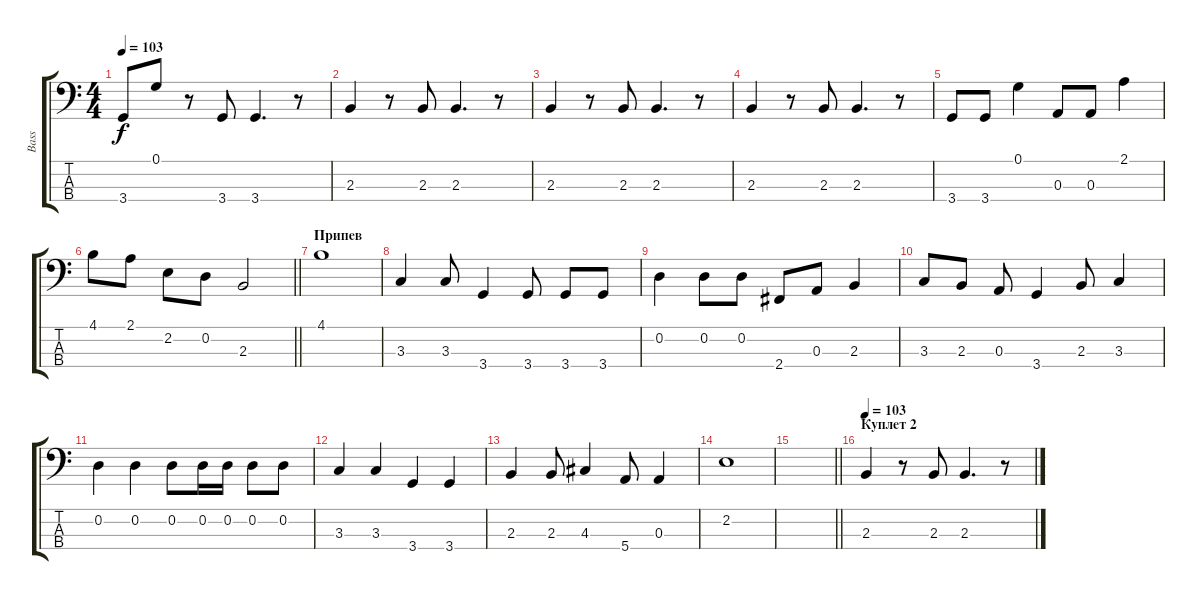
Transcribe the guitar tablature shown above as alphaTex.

\track ("Bass" "Bass") {instrument electricbasspick}
\staff {score tabs}
\tuning (G2 D2 A1 E1) {hide}
\ts (4 4)
\tempo 103
\clef f4
\ks c
3.4.8{dy f} 0.1.8 r.8 3.4.8 3.4.4{d} r.8 |
2.3.4 r.8 2.3.8 2.3.4{d} r.8 |
2.3.4 r.8 2.3.8 2.3.4{d} r.8 |
2.3.4 r.8 2.3.8 2.3.4{d} r.8 |
3.4.8 3.4.8 0.1.4 0.3.8 0.3.8 2.1.4 |
\barLineRight lightlight
4.1.8 2.1.8 2.2.8 0.2.8 2.3.2 |
\section ("" "Припев")
4.1.1 |
3.3.4 3.3.8 3.4.4 3.4.8 3.4.8 3.4.8 |
0.2.4 0.2.8 0.2.8 2.4.8 0.3.8 2.3.4 |
3.3.8 2.3.8 0.3.8 3.4.4 2.3.8 3.3.4 |
0.2.4 0.2.4 0.2.8 0.2.16 0.2.16 0.2.8 0.2.8 |
3.3.4 3.3.4 3.4.4 3.4.4 |
2.3.4 2.3.8 4.3.4 5.4.8 0.3.4 |
2.2.1 |
\barLineRight lightlight
|
\section ("" "Куплет 2")
\tempo 103
2.3.4 r.8 2.3.8 2.3.4{d} r.8
